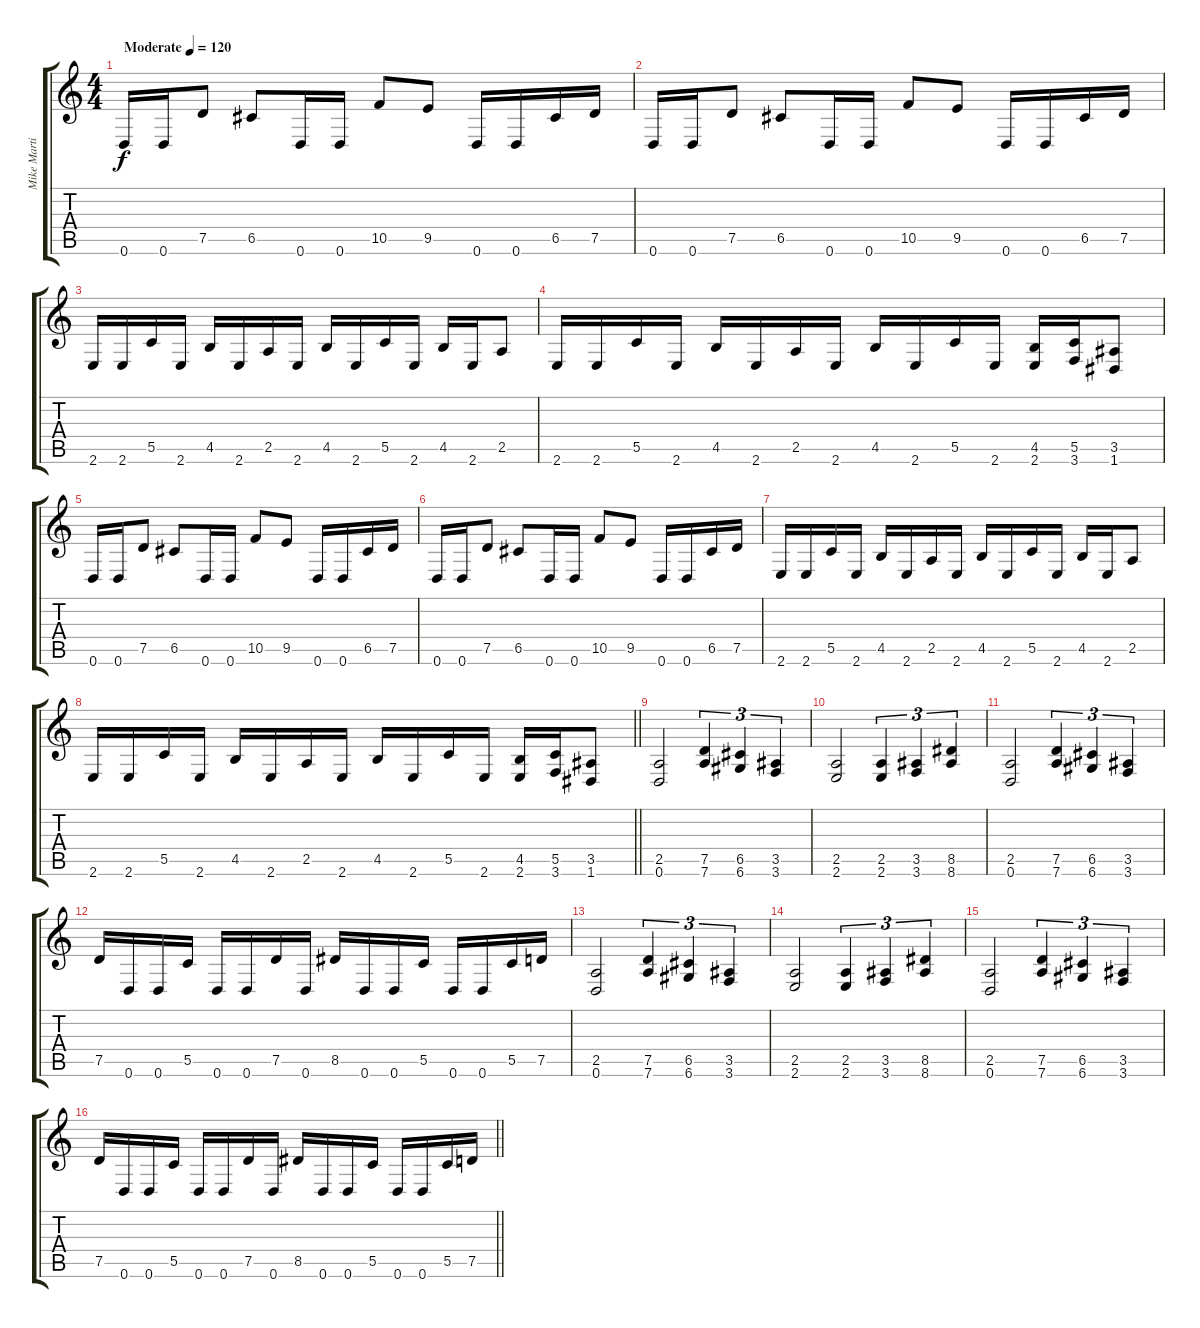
\track ("Mike Martin" "Mike Marti") {instrument distortionguitar}
\staff {score tabs}
\tuning (D4 A3 F3 C3 G2 D2) {hide}
\ts (4 4)
\section ("" "")
\tempo (120 "Moderate")
\clef g2
\ks c
0.6.16{dy f instrument distortionguitar} 0.6.16 7.5.8 6.5.8 0.6.16 0.6.16 10.5.8 9.5.8 0.6.16 0.6.16 6.5.16 7.5.16 |
0.6.16 0.6.16 7.5.8 6.5.8 0.6.16 0.6.16 10.5.8 9.5.8 0.6.16 0.6.16 6.5.16 7.5.16 |
2.6.16 2.6.16 5.5.16 2.6.16 4.5.16 2.6.16 2.5.16 2.6.16 4.5.16 2.6.16 5.5.16 2.6.16 4.5.16 2.6.16 2.5.8 |
2.6.16 2.6.16 5.5.16 2.6.16 4.5.16 2.6.16 2.5.16 2.6.16 4.5.16 2.6.16 5.5.16 2.6.16 (4.5 2.6).16 (5.5 3.6).16 (3.5 1.6).8 |
0.6.16 0.6.16 7.5.8 6.5.8 0.6.16 0.6.16 10.5.8 9.5.8 0.6.16 0.6.16 6.5.16 7.5.16 |
0.6.16 0.6.16 7.5.8 6.5.8 0.6.16 0.6.16 10.5.8 9.5.8 0.6.16 0.6.16 6.5.16 7.5.16 |
2.6.16 2.6.16 5.5.16 2.6.16 4.5.16 2.6.16 2.5.16 2.6.16 4.5.16 2.6.16 5.5.16 2.6.16 4.5.16 2.6.16 2.5.8 |
\barLineRight lightlight
2.6.16 2.6.16 5.5.16 2.6.16 4.5.16 2.6.16 2.5.16 2.6.16 4.5.16 2.6.16 5.5.16 2.6.16 (4.5 2.6).16 (5.5 3.6).16 (3.5 1.6).8 |
\section ("" "")
(2.5 0.6).2 (7.5 7.6).4{tu (3 2)} (6.5 6.6).4{tu (3 2)} (3.5 3.6).4{tu (3 2)} |
(2.5 2.6).2 (2.5 2.6).4{tu (3 2)} (3.5 3.6).4{tu (3 2)} (8.5 8.6).4{tu (3 2)} |
(2.5 0.6).2 (7.5 7.6).4{tu (3 2)} (6.5 6.6).4{tu (3 2)} (3.5 3.6).4{tu (3 2)} |
7.5.16 0.6.16 0.6.16 5.5.16 0.6.16 0.6.16 7.5.16 0.6.16 8.5.16 0.6.16 0.6.16 5.5.16 0.6.16 0.6.16 5.5.16 7.5.16 |
(2.5 0.6).2 (7.5 7.6).4{tu (3 2)} (6.5 6.6).4{tu (3 2)} (3.5 3.6).4{tu (3 2)} |
(2.5 2.6).2 (2.5 2.6).4{tu (3 2)} (3.5 3.6).4{tu (3 2)} (8.5 8.6).4{tu (3 2)} |
(2.5 0.6).2 (7.5 7.6).4{tu (3 2)} (6.5 6.6).4{tu (3 2)} (3.5 3.6).4{tu (3 2)} |
\barLineRight lightlight
7.5.16 0.6.16 0.6.16 5.5.16 0.6.16 0.6.16 7.5.16 0.6.16 8.5.16 0.6.16 0.6.16 5.5.16 0.6.16 0.6.16 5.5.16 7.5.16
